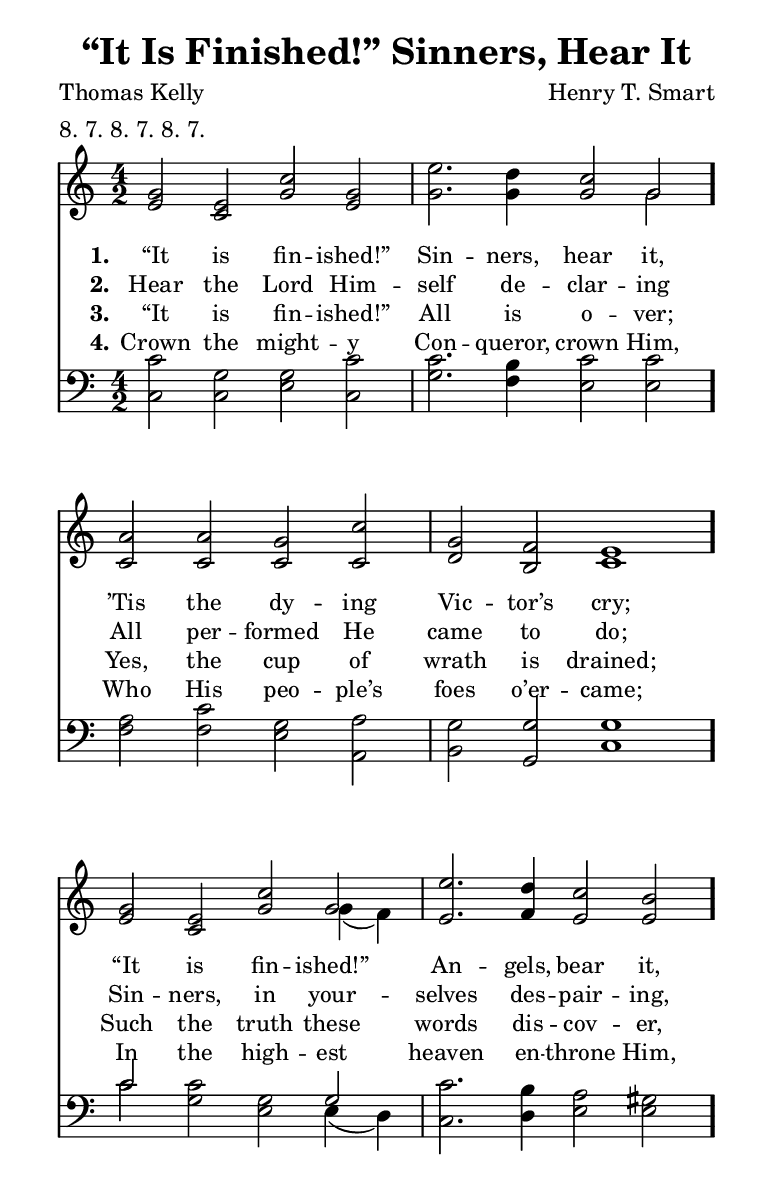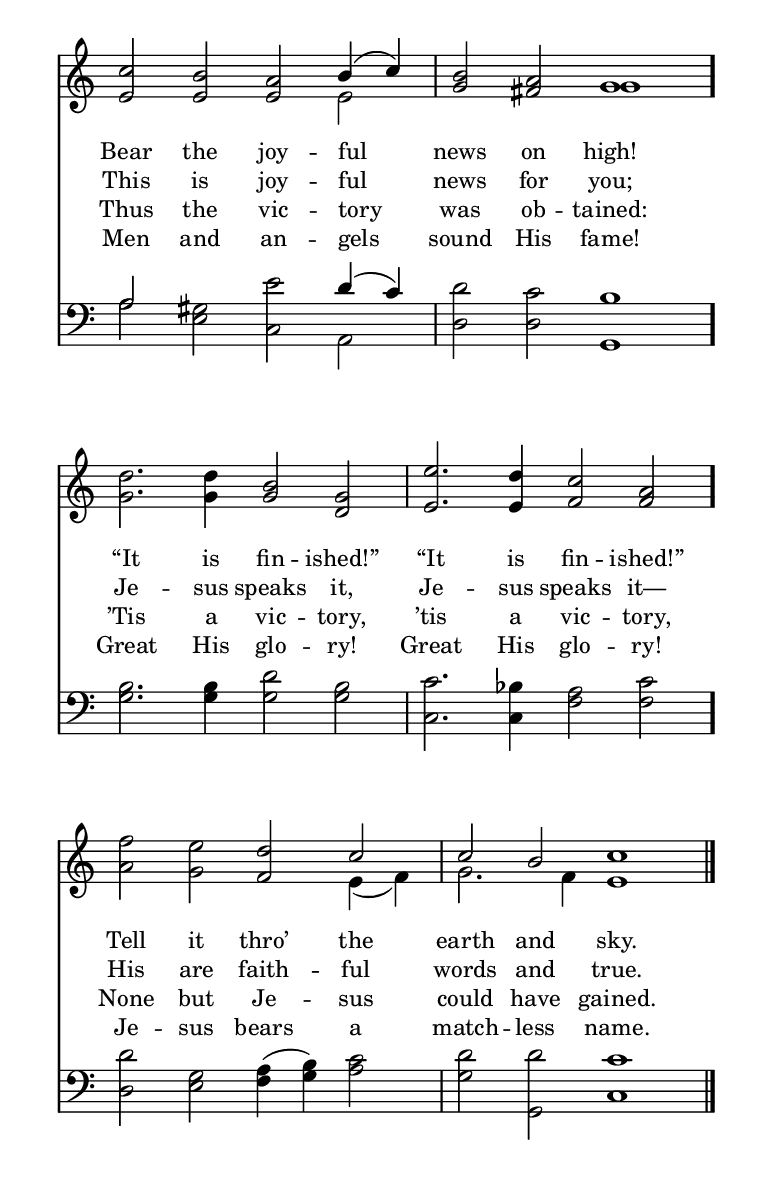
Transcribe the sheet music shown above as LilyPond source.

\include "common/global.ily"
\paper {
  \include "common/paper.ily"
  ragged-bottom = ##t
  ragged-last-bottom = ##t
  systems-per-page = 3
system-system-spacing.padding = 9

}

\header{
  %gospel
  hymnnumber = "81"
  title = "“It Is Finished!” Sinners, Hear It" % see https://hymnary.org/person/Kelly_Thomas
  tunename = "Regent Square" % see https://hymnary.org/tune/regent_square_smart
  meter = "8. 7. 8. 7. 8. 7."
  poet = "Thomas Kelly" % see https://hymnary.org/person/Kelly_Thomas
  composer = "Henry T. Smart" % see https://hymnary.org/tune/regent_square_smart
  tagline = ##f
}

% for fermata in MIDI
ta = { \tempo 4=170 }
tb = { \tempo 4=85  }

patternAA = { c2 c2 c2 c2      | c2. c4 c2 c2 }
patternAB = { c2 c2 c2 c4( c4) | c2. c4 c2 c2 }

patternBA = { c2 c2 c2 c2      | c2  c2 c1 }
patternBB = { c2 c2 c2 c4( c4) | c2  c2 c1 }
patternBC = { c2 c2 c2 c4( c4) | c2. c4 c1 }
patternBD = { c2 c2 c4( c4) c2 | c2  c2 c1 }

patternCA = { c2. c4 c2 c2 }

global = {
  \include "common/overrides.ily"
  \override Staff.TimeSignature.style = #'numbered
  \time 4/2
  \override Score.MetronomeMark.transparent = ##t % hide all fermata changes too
  \ta
  \key c \major
  \autoBeamOff
}

notesSoprano = {
\global
\relative c'' {

  \changePitch \patternAA { g e c' g | e' d c g }
  \changePitch \patternBA { a a g c | g f e }
  \changePitch \patternAA { g e c' g | e' d c b }
  \changePitch \patternBB { c b a b c | b a g }
  \changePitch \patternCA { d' d b g | e' d c a }
  \changePitch \patternBA { f' e d c | c b c }

  \bar "|."

}
}

notesAlto = {
\global
\relative e' {

  \changePitch \patternAA { e c g' e | g g g g }
  \changePitch \patternBA { c, c c c | d b c }
  \changePitch \patternAB { e c g' g f | e f e e }
  \changePitch \patternBA { e e e e | g fis g }
  \changePitch \patternCA { g g g d | e e f f }
  \changePitch \patternBC { a g f e f | g f e }

}
}

notesTenor = {
\global
\relative a {

  \changePitch \patternAA { c g g c | c b c c }
  \changePitch \patternBA { a c g a | g g g }
  \changePitch \patternAA { c c g g | c b a gis }
  \changePitch \patternBB { a gis e' d c | d c b }
  \changePitch \patternCA { b b d b | c bes a c }
  \changePitch \patternBD { d g, a b c | d d c }

}
}

notesBass = {
\global
\relative f {

  \changePitch \patternAA { c c e c | g' f e e }
  \changePitch \patternBA { f f e a, | b g c }
  \changePitch \patternAB { c' g e e d | c d e e }
  \changePitch \patternBA { a e c a | d d g, }
  \changePitch \patternCA { g' g g g | c, c f f }
  \changePitch \patternBD { d e f g a | g g, c }

}
}

wordsA = \lyricmode {
\set stanza = "1."

“It is fin -- ished!” Sin -- ners, hear it, \bar "."
’Tis the dy -- ing Vic -- tor’s cry; \bar "." \eogbreak
“It is fin -- ished!” An -- gels, bear it, \bar "."
Bear the joy -- ful news on high! \bar "." \eogbreak
“It is fin -- ished!” “It is fin -- ished!” \bar "."
Tell it thro’ the earth and sky. \bar "." \eogbreak

}

wordsB = \lyricmode {
\set stanza = "2."

Hear the Lord Him -- self de -- clar -- ing
All per -- formed He came to do;
Sin -- ners, in your -- selves des -- pair -- ing,
This is joy -- ful news for you;
Je -- sus speaks it, Je -- sus speaks it—
His are faith -- ful words and true.

}

wordsC = \lyricmode {
\set stanza = "3."

“It is fin -- ished!” All is o -- ver;
Yes, the cup of wrath is drained;
Such the truth these words dis -- cov -- er,
Thus the vic -- tory was ob -- tained:
’Tis a vic -- tory, ’tis a vic -- tory,
None but Je -- sus could have gained.

}

wordsD = \lyricmode {
\set stanza = "4."

Crown the might -- y Con -- queror, crown Him,
Who His peo -- ple’s foes o’er -- came;
In the high -- est heaven en -- throne Him,
Men and an -- gels sound His fame!
Great His glo -- ry! Great His glo -- ry!
Je -- sus bears a match -- less name.

}

\score {
  \context ChoirStaff <<
    \context Staff = upper <<
      \set Staff.autoBeaming = ##f
      \set ChoirStaff.systemStartDelimiter = #'SystemStartBar
      \set ChoirStaff.printPartCombineTexts = ##f
      \partcombine #'(2 . 11) \notesSoprano \notesAlto
      \context NullVoice = sopranos { \voiceOne << \notesSoprano >> }
      \context Lyrics = one   \lyricsto sopranos \wordsA
      \context Lyrics = two   \lyricsto sopranos \wordsB
      \context Lyrics = three \lyricsto sopranos \wordsC
      \context Lyrics = four  \lyricsto sopranos \wordsD
    >>
    \context Staff = men <<
      \set Staff.autoBeaming = ##f
      \clef bass
      \set ChoirStaff.printPartCombineTexts = ##f
      \partcombine #'(2 . 11) \notesTenor \notesBass
    >>
  >>
  \layout {
    \include "common/layout.ily"
  }
  #(cond ((ly:get-option 'eog-midi-permitted) #{ \midi{
    \include "common/midi.ily"
  } #}))
}

\version "2.19.49"  % necessary for upgrading to future LilyPond versions.

% vi:set et ts=2 sw=2 ai nocindent syntax=lilypond:
